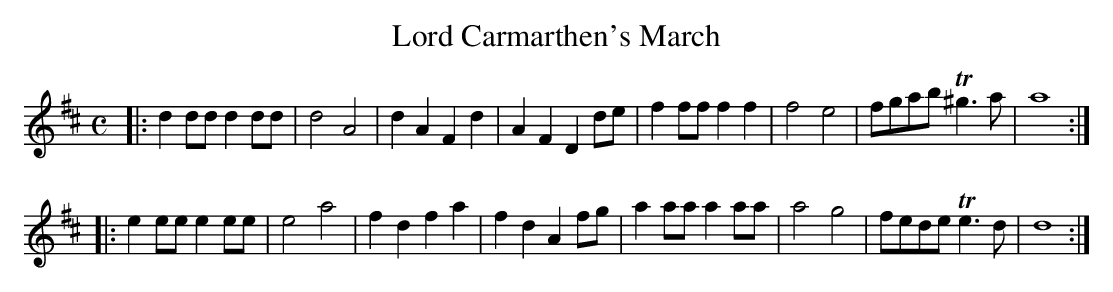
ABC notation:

X:1
T: Lord Carmarthen's March
M: C
L: 1/8
K: D
|:\
d2dd d2dd | d4 A4 | d2A2  F2d2 | A2F2 D2de |\
f2ff f2f2 | f4 e4 | fgab T^g3a | a8 :|
|:\
e2ee e2ee | e4 a4 | f2d2 f2a2 | f2d2 A2fg |\
a2aa a2aa | a4 g4 | fede Te3d | d8 :|
